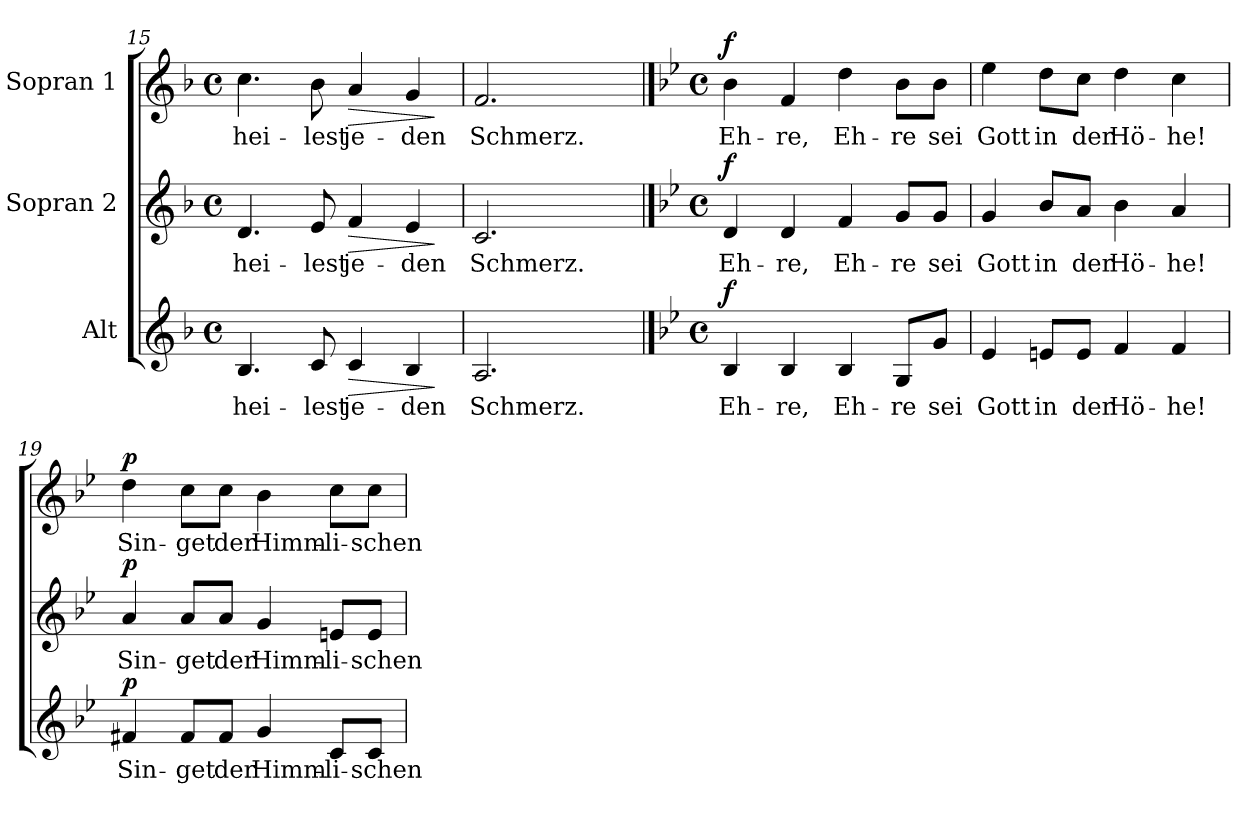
**kern	**text	**dynam	**kern	**text	**dynam	**kern	**text	**dynam
*part3	*part3	*part3	*part2	*part2	*part2	*part1	*part1	*part1
*staff3	*staff3	*staff3	*staff2	*staff2	*staff2	*staff1	*staff1	*staff1
*I"Alt	*	*	*I"Sopran 2	*	*	*I"Sopran 1	*	*
*clefG2	*	*	*clefG2	*	*	*clefG2	*	*
*k[b-]	*	*	*k[b-]	*	*	*k[b-]	*	*
*F:	*	*	*F:	*	*	*F:	*	*
*M4/4	*	*	*M4/4	*	*	*M4/4	*	*
*met(c)	*	*	*met(c)	*	*	*met(c)	*	*
=15	=15	=15	=15	=15	=15	=15	=15	=15
!	!LO:LY:b	!	!	!LO:LY:b	!	!	!LO:LY:b	!
4.B-/	hei-	.	4.d/	hei-	.	4.cc\	hei-	.
!	!LO:LY:b	!	!	!LO:LY:b	!	!	!LO:LY:b	!
8c/	-lest	.	8e/	-lest	.	8b-\	-lest	.
!	!LO:LY:b	!LO:HP:b	!	!LO:LY:b	!LO:HP:b	!	!LO:LY:b	!LO:HP:b
4c/	je-	>	4f/	je-	>	4a/	je-	>
!	!LO:LY:b	!	!	!LO:LY:b	!	!	!LO:LY:b	!
4B-/	-den	.	4e/	-den	.	4g/	-den	.
.	.	]	.	.	]	.	.	]
=16	=16	=16	=16	=16	=16	=16	=16	=16
!	!LO:LY:b	!	!	!LO:LY:b	!	!	!LO:LY:b	!
2.A/	Schmerz.	.	2.c/	Schmerz.	.	2.f/	Schmerz.	.
4ryy	.	.	4ryy	.	.	4ryy	.	.
!!LO:LB:g=z
==17	==17	==17	==17	==17	==17	==17	==17	==17
*k[b-e-]	*	*	*k[b-e-]	*	*	*k[b-e-]	*	*
*B-:	*	*	*B-:	*	*	*B-:	*	*
*M4/4	*	*	*M4/4	*	*	*M4/4	*	*
*met(c)	*	*	*met(c)	*	*	*met(c)	*	*
!	!LO:LY:b	!LO:DY:a	!	!LO:LY:b	!LO:DY:a	!	!LO:LY:b	!LO:DY:a
4B-/	Eh-	f	4d/	Eh-	f	4b-\	Eh-	f
!	!LO:LY:b	!	!	!LO:LY:b	!	!	!LO:LY:b	!
4B-/	-re,	.	4d/	-re,	.	4f/	-re,	.
!	!LO:LY:b	!	!	!LO:LY:b	!	!	!LO:LY:b	!
4B-/	Eh-	.	4f/	Eh-	.	4dd\	Eh-	.
!	!LO:LY:b	!	!	!LO:LY:b	!	!	!LO:LY:b	!
8G/L	-re	.	8g/L	-re	.	8b-\L	-re	.
!	!LO:LY:b	!	!	!LO:LY:b	!	!	!LO:LY:b	!
8g/J	sei	.	8g/J	sei	.	8b-\J	sei	.
=18	=18	=18	=18	=18	=18	=18	=18	=18
!	!LO:LY:b	!	!	!LO:LY:b	!	!	!LO:LY:b	!
4e-/	Gott	.	4g/	Gott	.	4ee-\	Gott	.
!	!LO:LY:b	!	!	!LO:LY:b	!	!	!LO:LY:b	!
8en/L	in	.	8b-/L	in	.	8dd\L	in	.
!	!LO:LY:b	!	!	!LO:LY:b	!	!	!LO:LY:b	!
8e/J	der	.	8a/J	der	.	8cc\J	der	.
!	!LO:LY:b	!	!	!LO:LY:b	!	!	!LO:LY:b	!
4f/	Hö-	.	4b-\	Hö-	.	4dd\	Hö-	.
!	!LO:LY:b	!	!	!LO:LY:b	!	!	!LO:LY:b	!
4f/	-he!	.	4a/	-he!	.	4cc\	-he!	.
=19	=19	=19	=19	=19	=19	=19	=19	=19
!	!LO:LY:b	!LO:DY:a	!	!LO:LY:b	!LO:DY:a	!	!LO:LY:b	!LO:DY:a
4f#X/	Sin-	p	4a/	Sin-	p	4dd\	Sin-	p
!	!LO:LY:b	!	!	!LO:LY:b	!	!	!LO:LY:b	!
8f#/L	-get	.	8a/L	-get	.	8cc\L	-get	.
!	!LO:LY:b	!	!	!LO:LY:b	!	!	!LO:LY:b	!
8f#/J	der	.	8a/J	der	.	8cc\J	der	.
!	!LO:LY:b	!	!	!LO:LY:b	!	!	!LO:LY:b	!
4g/	Himm-	.	4g/	Himm-	.	4b-\	Himm-	.
!	!LO:LY:b	!	!	!LO:LY:b	!	!	!LO:LY:b	!
8c/L	-li-	.	8en/L	-li-	.	8cc\L	-li-	.
!	!LO:LY:b	!	!	!LO:LY:b	!	!	!LO:LY:b	!
8c/J	-schen	.	8e/J	-schen	.	8cc\J	-schen	.
=	=	=	=	=	=	=	=	=
*-	*-	*-	*-	*-	*-	*-	*-	*-
